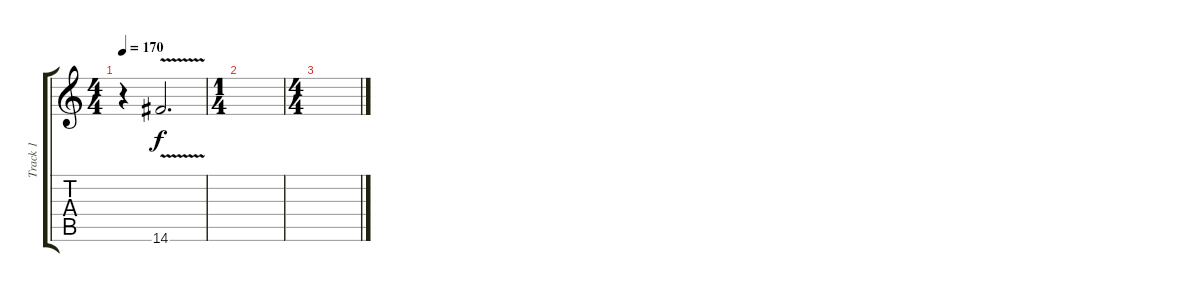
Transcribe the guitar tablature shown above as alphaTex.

\track ("Track 1" "Track 1") {mute instrument distortionguitar}
\staff {score tabs}
\tuning (E4 B3 G3 D3 A2 E2) {hide}
\ts (4 4)
\tempo 170
\clef g2
\ks c
r.4{dy f} 14.6{v}.2{d} |
\ts (1 4)
|
\ts (4 4)
